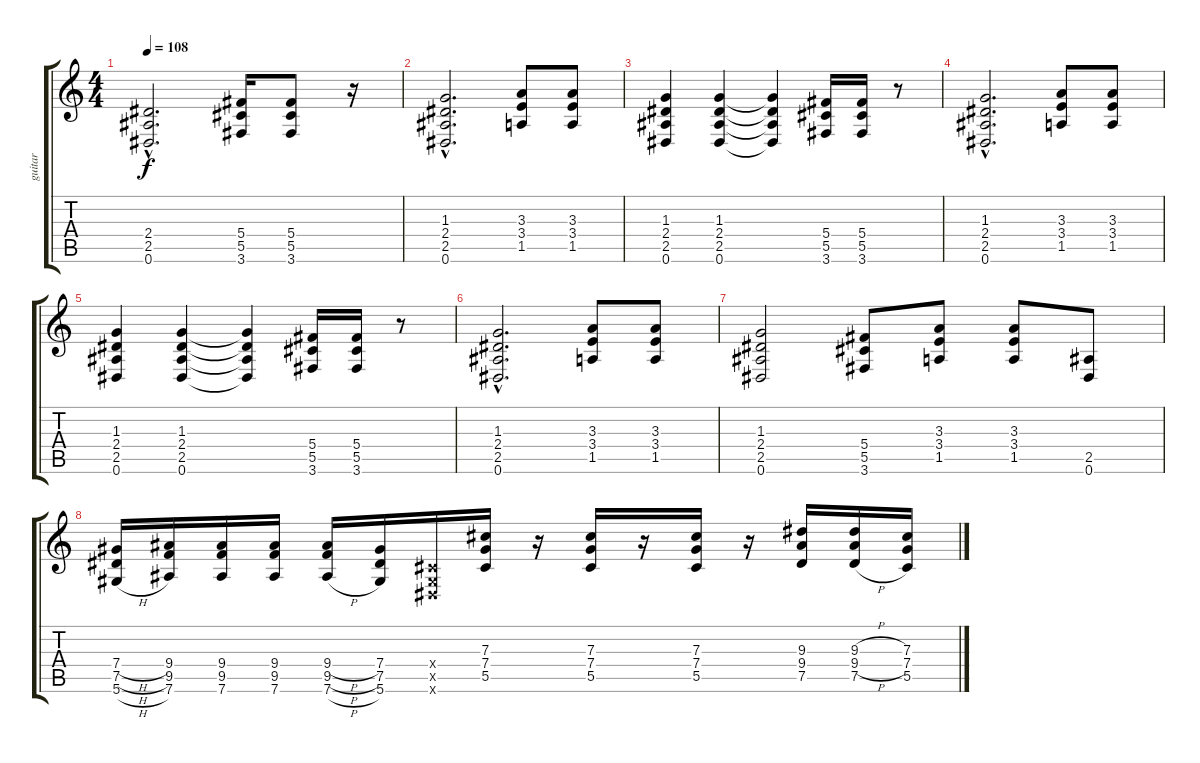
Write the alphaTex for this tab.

\track ("guitar" "guitar") {instrument distortionguitar}
\staff {score tabs}
\tuning (Eb4 Bb3 Gb3 Db3 Ab2 Eb2) {hide}
\ts (4 4)
\tempo 108
\clef g2
\ks c
(2.4{hac} 2.5{hac} 0.6{hac}).2{d dy f} (5.4 5.5 3.6).16 (5.4 5.5 3.6).8 r.16 |
(1.3{hac} 2.4{hac} 2.5{hac} 0.6{hac}).2{d} (3.3 3.4 1.5).8 (3.3 3.4 1.5).8 |
(1.3 2.4 2.5 0.6).4 (1.3 2.4 2.5 0.6).4 (1.3{t} 2.4{t} 2.5{t} 0.6{t}).4 (5.4 5.5 3.6).16 (5.4 5.5 3.6).16 r.8 |
(1.3{hac} 2.4{hac} 2.5{hac} 0.6{hac}).2{d} (3.3 3.4 1.5).8 (3.3 3.4 1.5).8 |
(1.3 2.4 2.5 0.6).4 (1.3 2.4 2.5 0.6).4 (1.3{t} 2.4{t} 2.5{t} 0.6{t}).4 (5.4 5.5 3.6).16 (5.4 5.5 3.6).16 r.8 |
(1.3{hac} 2.4{hac} 2.5{hac} 0.6{hac}).2{d} (3.3 3.4 1.5).8 (3.3 3.4 1.5).8 |
(1.3 2.4 2.5 0.6).2 (5.4 5.5 3.6).8 (3.3 3.4 1.5).8 (3.3 3.4 1.5).8 (2.5 0.6).8 |
(7.4{h} 7.5{h} 5.6{h}).16 (9.4 9.5 7.6).16 (9.4 9.5 7.6).16 (9.4 9.5 7.6).16 (9.4{h} 9.5{h} 7.6{h}).16 (7.4 7.5 5.6).16 (0.4{x} 0.5{x} 0.6{x}).16 (7.3 7.4 5.5).16 r.16 (7.3 7.4 5.5).16 r.16 (7.3 7.4 5.5).16 r.16 (9.3 9.4 7.5).16 (9.3{h} 9.4{h} 7.5{h}).16 (7.3 7.4 5.5).16
